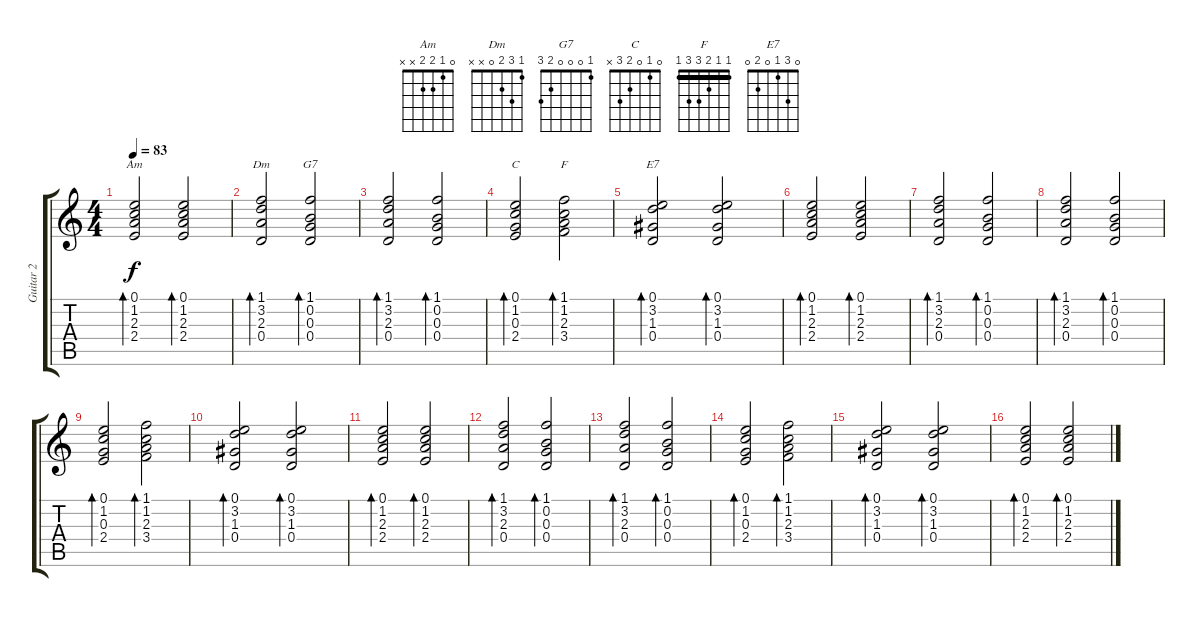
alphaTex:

\track ("Guitar 2" "Guitar 2") {instrument acousticguitarsteel}
\staff {score tabs}
\tuning (E4 B3 G3 D3 A2 E2) {hide}
\chord ("Am" 0 1 2 2 x x)
\chord ("Dm" 1 3 2 0 x x)
\chord ("G7" 1 0 0 0 2 3)
\chord ("C" 0 1 0 2 3 x)
\chord ("F" 1 1 2 3 3 1) {barre 1}
\chord ("E7" 0 3 1 0 2 0)
\ts (4 4)
\tempo 83
\clef g2
\ks c
(0.1 1.2 2.3 2.4).2{bd 240 ch "Am" dy f} (0.1 1.2 2.3 2.4).2{bd 240} |
(1.1 3.2 2.3 0.4).2{bd 240 ch "Dm"} (1.1 0.2 0.3 0.4).2{bd 240 ch "G7"} |
(1.1 3.2 2.3 0.4).2{bd 240} (1.1 0.2 0.3 0.4).2{bd 240} |
(0.1 1.2 0.3 2.4).2{bd 240 ch "C"} (1.1 1.2 2.3 3.4).2{bd 240 ch "F"} |
(0.1 3.2 1.3 0.4).2{bd 240 ch "E7"} (0.1 3.2 1.3 0.4).2{bd 240} |
(0.1 1.2 2.3 2.4).2{bd 240} (0.1 1.2 2.3 2.4).2{bd 240} |
(1.1 3.2 2.3 0.4).2{bd 240} (1.1 0.2 0.3 0.4).2{bd 240} |
(1.1 3.2 2.3 0.4).2{bd 240} (1.1 0.2 0.3 0.4).2{bd 240} |
(0.1 1.2 0.3 2.4).2{bd 240} (1.1 1.2 2.3 3.4).2{bd 240} |
(0.1 3.2 1.3 0.4).2{bd 240} (0.1 3.2 1.3 0.4).2{bd 240} |
(0.1 1.2 2.3 2.4).2{bd 240} (0.1 1.2 2.3 2.4).2{bd 240} |
(1.1 3.2 2.3 0.4).2{bd 240} (1.1 0.2 0.3 0.4).2{bd 240} |
(1.1 3.2 2.3 0.4).2{bd 240} (1.1 0.2 0.3 0.4).2{bd 240} |
(0.1 1.2 0.3 2.4).2{bd 240} (1.1 1.2 2.3 3.4).2{bd 240} |
(0.1 3.2 1.3 0.4).2{bd 240} (0.1 3.2 1.3 0.4).2{bd 240} |
(0.1 1.2 2.3 2.4).2{bd 240} (0.1 1.2 2.3 2.4).2{bd 240}
